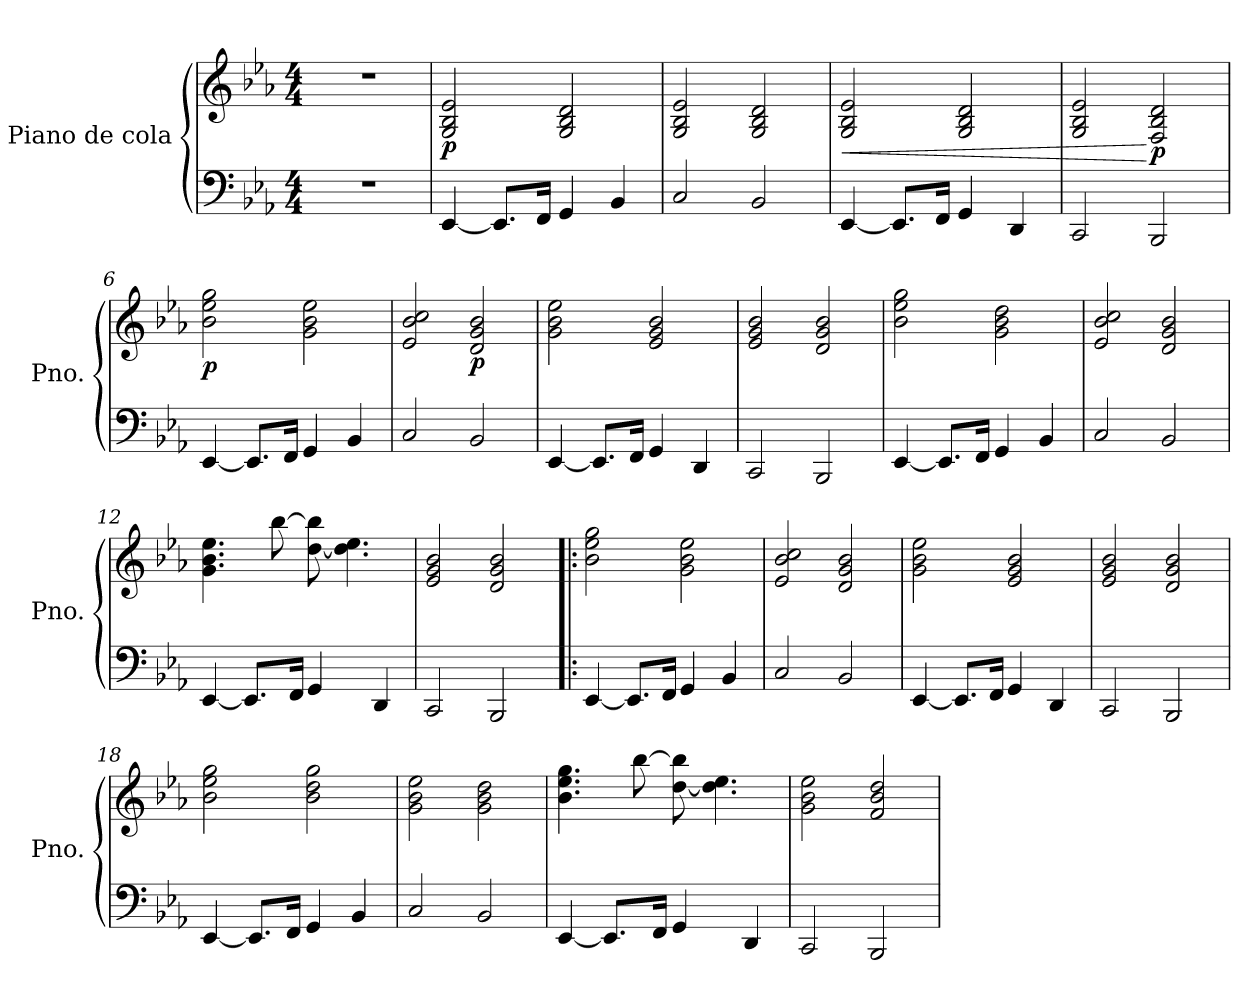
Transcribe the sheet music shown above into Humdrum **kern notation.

**kern	**kern	**dynam
*part1	*part1	*part1
*staff2	*staff1	*staff1/2
*I"Piano de cola	*	*
*I'Pno.	*	*
*clefF4	*clefG2	*
*k[b-e-a-]	*k[b-e-a-]	*
*M4/4	*M4/4	*
*MM72	*MM72	*
=1	=1	=1
1r	1r	.
=2	=2	=2
!	!	!LO:DY:b
[4EE-/	2G/ 2B-/ 2e-/	p
8.EE-/L]	.	.
16FF/Jk	.	.
4GG/	2G/ 2B-/ 2d/	.
4BB-/	.	.
=3	=3	=3
2C/	2G/ 2B-/ 2e-/	.
2BB-/	2G/ 2B-/ 2d/	.
=4	=4	=4
!	!	!LO:HP:b
[4EE-/	2G/ 2B-/ 2e-/	<
8.EE-/L]	.	.
16FF/Jk	.	.
4GG/	2G/ 2B-/ 2d/	.
4DD/	.	.
=5	=5	=5
2CC/	2G/ 2B-/ 2e-/	.
!	!	!LO:DY:n=1:b
2BBB-/	2F/ 2B-/ 2d/	[ p
=6	=6	=6
!	!	!LO:DY:b
[4EE-/	2b-\ 2ee-\ 2gg\	p
8.EE-/L]	.	.
16FF/Jk	.	.
4GG/	2g\ 2b-\ 2ee-\	.
4BB-/	.	.
=7	=7	=7
2C/	2e-/ 2b-/ 2cc/	.
!	!	!LO:DY:b
2BB-/	2d/ 2g/ 2b-/	p
=8	=8	=8
[4EE-/	2g\ 2b-\ 2ee-\	.
8.EE-/L]	.	.
16FF/Jk	.	.
4GG/	2e-/ 2g/ 2b-/	.
4DD/	.	.
!!LO:LB:g=z
=9	=9	=9
2CC/	2e-/ 2g/ 2b-/	.
2BBB-/	2d/ 2g/ 2b-/	.
=10	=10	=10
[4EE-/	2b-\ 2ee-\ 2gg\	.
8.EE-/L]	.	.
16FF/Jk	.	.
4GG/	2g\ 2b-\ 2dd\	.
4BB-/	.	.
=11	=11	=11
2C/	2e-/ 2b-/ 2cc/	.
2BB-/	2d/ 2g/ 2b-/	.
=12	=12	=12
[4EE-/	4.g\ 4.b-\ 4.ee-\	.
8.EE-/L]	.	.
.	[8bb-\	.
16FF/Jk	.	.
4GG/	[8dd\ 8bb-\]	.
.	4.dd\] 4.ee-\	.
4DD/	.	.
=13	=13	=13
2CC/	2e-/ 2g/ 2b-/	.
2BBB-/	2d/ 2g/ 2b-/	.
!!LO:LB:g=z
=14!|:	=14!|:	=14!|:
[4EE-/	2b-\ 2ee-\ 2gg\	.
8.EE-/L]	.	.
16FF/Jk	.	.
4GG/	2g\ 2b-\ 2ee-\	.
4BB-/	.	.
=15	=15	=15
2C/	2e-/ 2b-/ 2cc/	.
2BB-/	2d/ 2g/ 2b-/	.
=16	=16	=16
[4EE-/	2g\ 2b-\ 2ee-\	.
8.EE-/L]	.	.
16FF/Jk	.	.
4GG/	2e-/ 2g/ 2b-/	.
4DD/	.	.
=17	=17	=17
2CC/	2e-/ 2g/ 2b-/	.
2BBB-/	2d/ 2g/ 2b-/	.
=18	=18	=18
[4EE-/	2b-\ 2ee-\ 2gg\	.
8.EE-/L]	.	.
16FF/Jk	.	.
4GG/	2b-\ 2dd\ 2gg\	.
4BB-/	.	.
=19	=19	=19
2C/	2g\ 2b-\ 2ee-\	.
2BB-/	2g\ 2b-\ 2dd\	.
!!LO:LB:g=z
=20	=20	=20
[4EE-/	4.b-\ 4.ee-\ 4.gg\	.
8.EE-/L]	.	.
.	[8bb-\	.
16FF/Jk	.	.
4GG/	[8dd\ 8bb-\]	.
.	4.dd\] 4.ee-\	.
4DD/	.	.
=21	=21	=21
2CC/	2g\ 2b-\ 2ee-\	.
2BBB-/	2f/ 2b-/ 2dd/	.
=	=	=
*-	*-	*-
